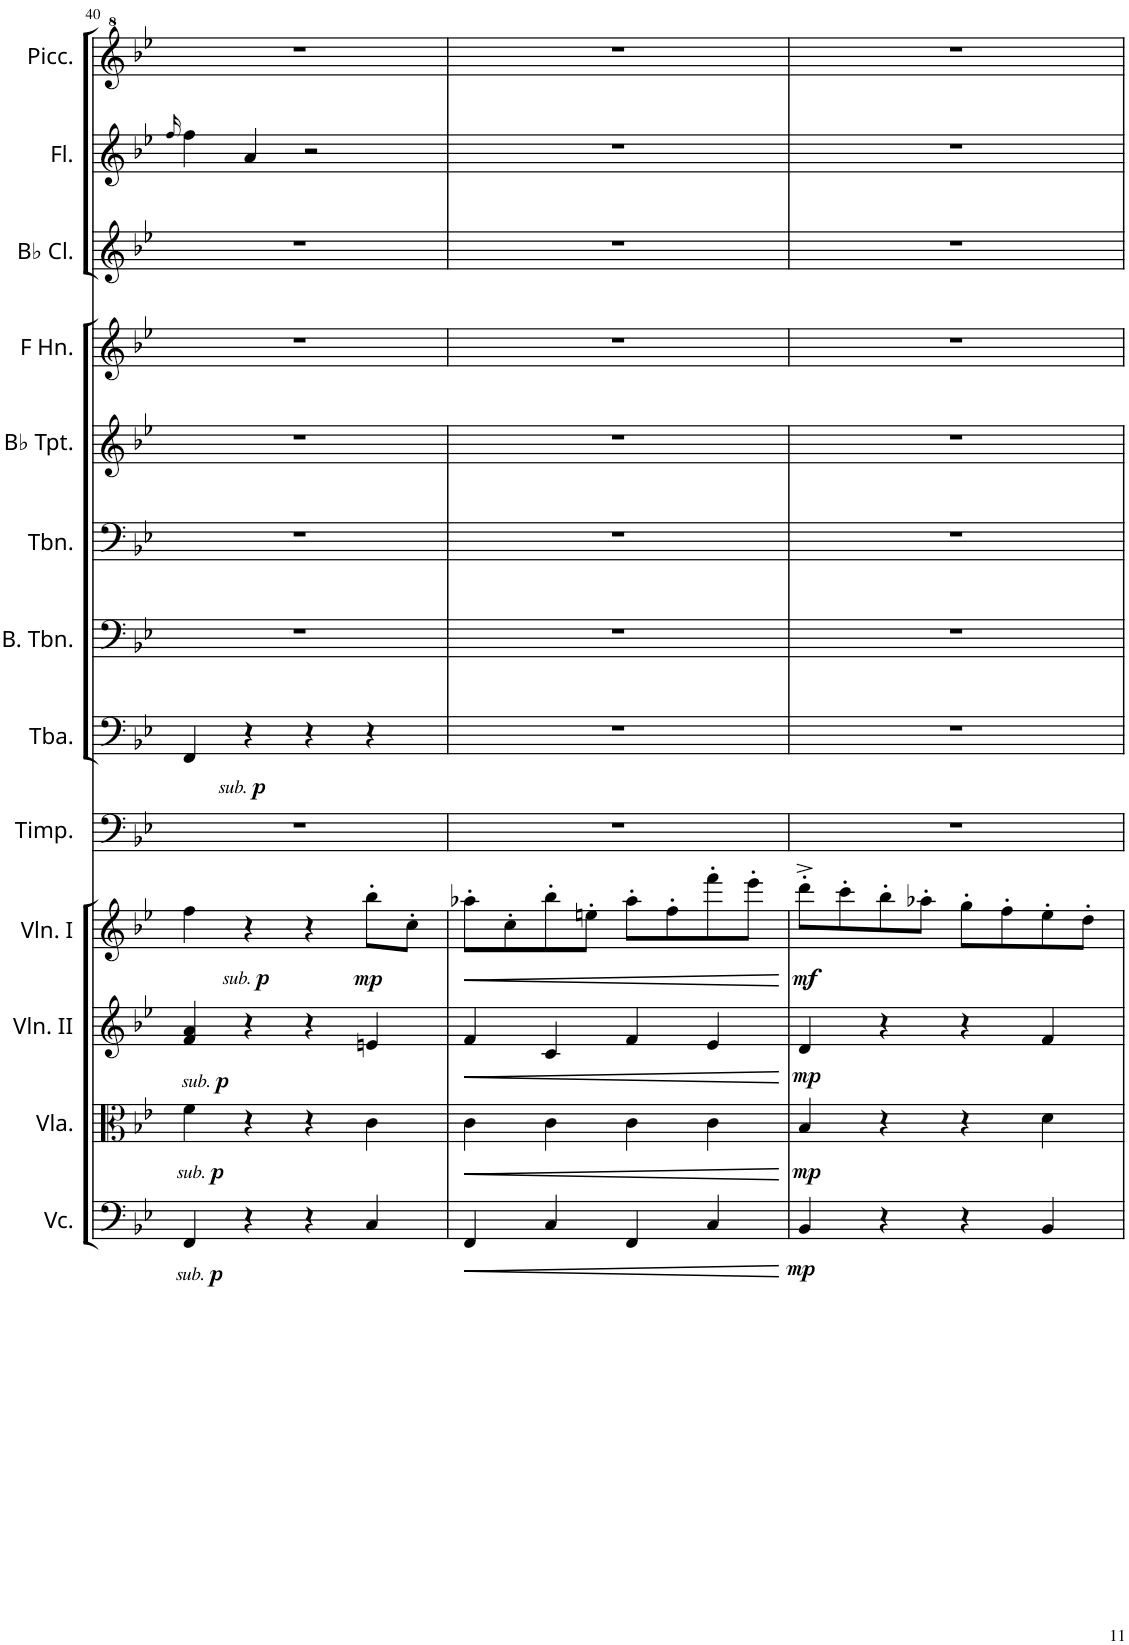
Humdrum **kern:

**kern	**dynam	**kern	**dynam	**kern	**dynam	**kern	**dynam	**kern	**kern	**dynam	**kern	**kern	**kern	**kern	**kern	**kern	**kern
*part13	*part13	*part12	*part12	*part11	*part11	*part10	*part10	*part9	*part8	*part8	*part7	*part6	*part5	*part4	*part3	*part2	*part1
*staff13	*staff13	*staff12	*staff12	*staff11	*staff11	*staff10	*staff10	*staff9	*staff8	*staff8	*staff7	*staff6	*staff5	*staff4	*staff3	*staff2	*staff1
*I"Violoncello	*	*I"Viola	*	*I"Violin II	*	*I"Violin I	*	*I"Timpani	*I"Tuba	*	*I"Bass Trombone	*I"Trombone	*I"Bb Trumpet	*I"Horn in F	*I"Bb Clarinet	*I"Flute	*I"Piccolo
*I'Vc.	*	*I'Vla.	*	*I'Vln. II	*	*I'Vln. I	*	*I'Timp.	*I'Tba.	*	*I'B. Tbn.	*I'Tbn.	*I'Bb Tpt.	*	*I'Bb Cl.	*I'Fl.	*I'Picc.
!!LO:PB:g=z
*clefF4	*	*clefC3	*	*clefG2	*	*clefG2	*	*clefF4	*clefF4	*	*clefF4	*clefF4	*clefG2	*clefG2	*clefG2	*clefG2	*clefG^2
*	*	*	*	*	*	*	*	*	*	*	*	*	*ITrd1c2	*ITrd4c7	*ITrd1c2	*	*ITrd-7c-12
*k[b-e-]	*	*k[b-e-]	*	*k[b-e-]	*	*k[b-e-]	*	*k[b-e-]	*k[b-e-]	*	*k[b-e-]	*k[b-e-]	*k[b-e-]	*k[b-e-]	*k[b-e-]	*k[b-e-]	*k[b-e-]
*M4/4	*	*M4/4	*	*M4/4	*	*M4/4	*	*M4/4	*M4/4	*	*M4/4	*M4/4	*M4/4	*M4/4	*M4/4	*M4/4	*M4/4
=40	=40	=40	=40	=40	=40	=40	=40	=40	=40	=40	=40	=40	=40	=40	=40	=40	=40
.	.	.	.	.	.	.	.	.	.	.	.	.	.	.	.	16qff/	.
!	!LO:DY:b	!	!	!	!	!	!	!	!	!	!	!	!	!	!	!	!
!	!LO:DY:n=1:b	!	!LO:DY:b	!	!	!	!	!	!	!	!	!	!	!	!	!	!
!	!	!	!LO:DY:n=1:b	!	!LO:DY:b	!	!	!	!	!	!	!	!	!	!	!	!
!	!	!	!	!	!LO:DY:n=1:b	!	!	!	!	!	!	!	!	!	!	!	!
4FF/	other-dynamics p	4f\	other-dynamics p	4f/ 4a/	other-dynamics p	4ff\	.	1r	4FF/	.	1r	1r	1r	1r	1r	4ff\	1r
!	!	!	!	!	!	!	!LO:DY:b	!	!	!	!	!	!	!	!	!	!
!	!	!	!	!	!	!	!LO:DY:n=1:b	!	!	!LO:DY:b	!	!	!	!	!	!	!
!	!	!	!	!	!	!	!	!	!	!LO:DY:n=1:b	!	!	!	!	!	!	!
4r	.	4r	.	4r	.	4r	other-dynamics p	.	4r	other-dynamics p	.	.	.	.	.	4a/	.
4r	.	4r	.	4r	.	4r	.	.	4r	.	.	.	.	.	.	2r	.
!	!	!	!	!	!	!	!LO:DY:n=2:b	!	!	!	!	!	!	!	!	!	!
4C/	.	4c\	.	4en/	.	8bb-'\L	mp	.	4r	.	.	.	.	.	.	.	.
.	.	.	.	.	.	8cc'\J	.	.	.	.	.	.	.	.	.	.	.
=41	=41	=41	=41	=41	=41	=41	=41	=41	=41	=41	=41	=41	=41	=41	=41	=41	=41
4FF/	.	4c\	.	4f/	.	8aa-X'\L	.	1r	1r	.	1r	1r	1r	1r	1r	1r	1r
.	.	.	.	.	.	8cc'\	.	.	.	.	.	.	.	.	.	.	.
4C/	.	4c\	.	4c/	.	8bb-'\	.	.	.	.	.	.	.	.	.	.	.
.	.	.	.	.	.	8een'\J	.	.	.	.	.	.	.	.	.	.	.
4FF/	.	4c\	.	4f/	.	8aa-'\L	.	.	.	.	.	.	.	.	.	.	.
.	.	.	.	.	.	8ff'\	.	.	.	.	.	.	.	.	.	.	.
4C/	.	4c\	.	4e-/	.	8fff'\	.	.	.	.	.	.	.	.	.	.	.
.	.	.	.	.	.	8eee-'\J	.	.	.	.	.	.	.	.	.	.	.
=42	=42	=42	=42	=42	=42	=42	=42	=42	=42	=42	=42	=42	=42	=42	=42	=42	=42
!	!LO:DY:b	!	!LO:DY:b	!	!LO:DY:b	!	!LO:DY:b	!	!	!	!	!	!	!	!	!	!
4BB-/	mp	4B-/	mp	4d/	mp	8ddd'^\L	mf	1r	1r	.	1r	1r	1r	1r	1r	1r	1r
.	.	.	.	.	.	8ccc'\	.	.	.	.	.	.	.	.	.	.	.
4r	.	4r	.	4r	.	8bb-'\	.	.	.	.	.	.	.	.	.	.	.
.	.	.	.	.	.	8aa-X'\J	.	.	.	.	.	.	.	.	.	.	.
4r	.	4r	.	4r	.	8gg'\L	.	.	.	.	.	.	.	.	.	.	.
.	.	.	.	.	.	8ff'\	.	.	.	.	.	.	.	.	.	.	.
4BB-/	.	4d\	.	4f/	.	8ee-'\	.	.	.	.	.	.	.	.	.	.	.
.	.	.	.	.	.	8dd'\J	.	.	.	.	.	.	.	.	.	.	.
=	=	=	=	=	=	=	=	=	=	=	=	=	=	=	=	=	=
*-	*-	*-	*-	*-	*-	*-	*-	*-	*-	*-	*-	*-	*-	*-	*-	*-	*-
